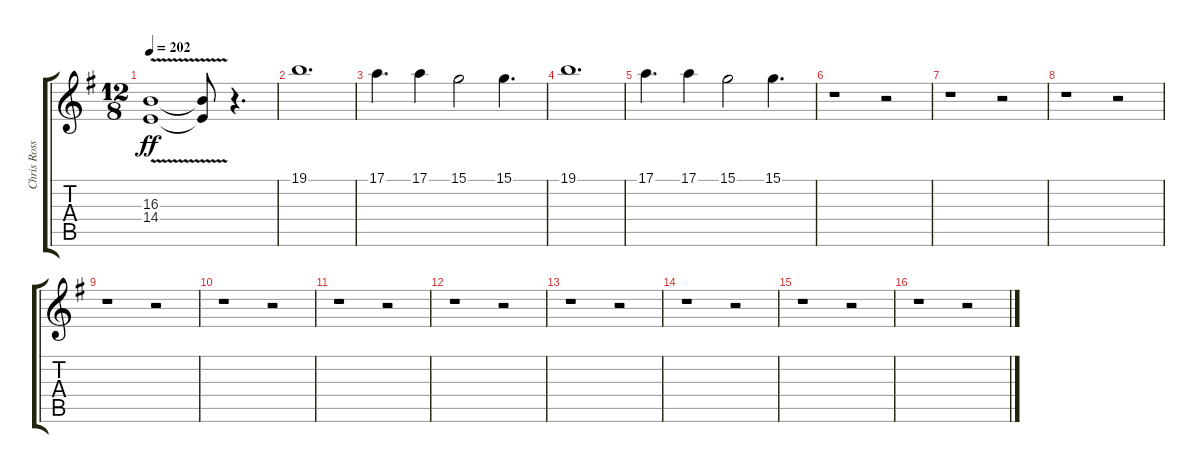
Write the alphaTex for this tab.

\track ("Chris Ross" "Chris Ross") {instrument churchorgan}
\staff {score tabs}
\tuning (E4 B3 G3 D3 A2 E2) {hide}
\ts (12 8)
\tempo 202
\clef g2
\ks g
(16.3{v t} 14.4{v t}).1{dy ff} (16.3{v t} 14.4{v t}).8 r.4{d} |
19.1.1{d} |
17.1.4{d} 17.1.4 15.1.2 15.1.4{d} |
19.1.1{d} |
17.1.4{d} 17.1.4 15.1.2 15.1.4{d} |
r.1 r.2 |
r.1 r.2 |
r.1 r.2 |
r.1 r.2 |
r.1 r.2 |
r.1 r.2 |
r.1 r.2 |
r.1 r.2 |
r.1 r.2 |
r.1 r.2 |
r.1 r.2
